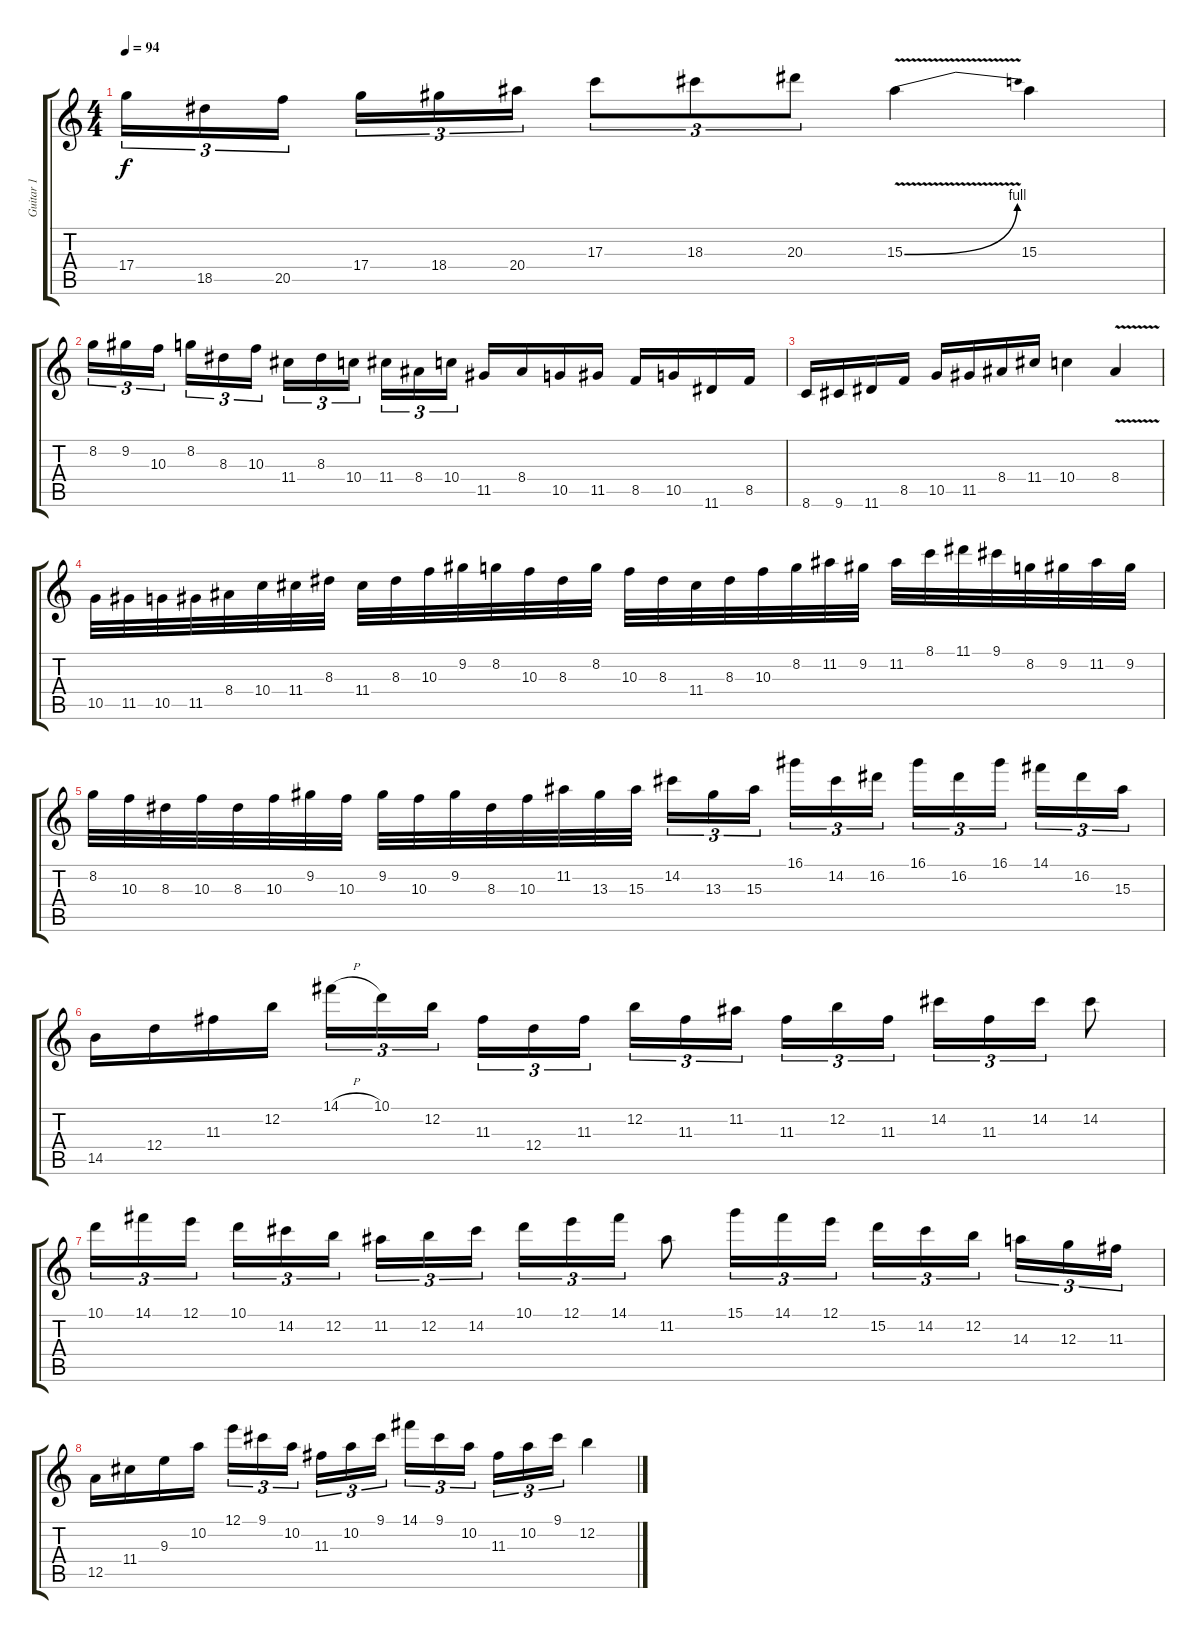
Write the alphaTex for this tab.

\track ("Guitar 1" "Guitar 1") {instrument distortionguitar}
\staff {score tabs}
\tuning (E4 B3 G3 D3 A2 E2) {hide}
\ts (4 4)
\tempo 94
\clef g2
\ks c
17.4.16{tu (3 2) dy f} 18.5.16{tu (3 2)} 20.5.16{tu (3 2)} 17.4.16{tu (3 2)} 18.4.16{tu (3 2)} 20.4.16{tu (3 2)} 17.3.8{tu (3 2)} 18.3.8{tu (3 2)} 20.3.8{tu (3 2)} 15.3{be (bend 0 0 60 4) v}.4 15.3.4 |
8.2.16{tu (3 2)} 9.2.16{tu (3 2)} 10.3.16{tu (3 2)} 8.2.16{tu (3 2)} 8.3.16{tu (3 2)} 10.3.16{tu (3 2)} 11.4.16{tu (3 2)} 8.3.16{tu (3 2)} 10.4.16{tu (3 2)} 11.4.16{tu (3 2)} 8.4.16{tu (3 2)} 10.4.16{tu (3 2)} 11.5.16 8.4.16 10.5.16 11.5.16 8.5.16 10.5.16 11.6.16 8.5.16 |
8.6.16 9.6.16 11.6.16 8.5.16 10.5.16 11.5.16 8.4.16 11.4.16 10.4.4 8.4{v}.4 |
10.5.32 11.5.32 10.5.32 11.5.32 8.4.32 10.4.32 11.4.32 8.3.32 11.4.32 8.3.32 10.3.32 9.2.32 8.2.32 10.3.32 8.3.32 8.2.32 10.3.32 8.3.32 11.4.32 8.3.32 10.3.32 8.2.32 11.2.32 9.2.32 11.2.32 8.1.32 11.1.32 9.1.32 8.2.32 9.2.32 11.2.32 9.2.32 |
8.2.32 10.3.32 8.3.32 10.3.32 8.3.32 10.3.32 9.2.32 10.3.32 9.2.32 10.3.32 9.2.32 8.3.32 10.3.32 11.2.32 13.3.32 15.3.32 14.2.16{tu (3 2)} 13.3.16{tu (3 2)} 15.3.16{tu (3 2)} 16.1.16{tu (3 2)} 14.2.16{tu (3 2)} 16.2.16{tu (3 2)} 16.1.16{tu (3 2)} 16.2.16{tu (3 2)} 16.1.16{tu (3 2)} 14.1.16{tu (3 2)} 16.2.16{tu (3 2)} 15.3.16{tu (3 2)} |
14.5.16 12.4.16 11.3.16 12.2.16 14.1{h}.16{tu (3 2)} 10.1.16{tu (3 2)} 12.2.16{tu (3 2)} 11.3.16{tu (3 2)} 12.4.16{tu (3 2)} 11.3.16{tu (3 2)} 12.2.16{tu (3 2)} 11.3.16{tu (3 2)} 11.2.16{tu (3 2)} 11.3.16{tu (3 2)} 12.2.16{tu (3 2)} 11.3.16{tu (3 2)} 14.2.16{tu (3 2)} 11.3.16{tu (3 2)} 14.2.16{tu (3 2)} 14.2.8 |
10.1.16{tu (3 2)} 14.1.16{tu (3 2)} 12.1.16{tu (3 2)} 10.1.16{tu (3 2)} 14.2.16{tu (3 2)} 12.2.16{tu (3 2)} 11.2.16{tu (3 2)} 12.2.16{tu (3 2)} 14.2.16{tu (3 2)} 10.1.16{tu (3 2)} 12.1.16{tu (3 2)} 14.1.16{tu (3 2)} 11.2.8 15.1.16{tu (3 2)} 14.1.16{tu (3 2)} 12.1.16{tu (3 2)} 15.2.16{tu (3 2)} 14.2.16{tu (3 2)} 12.2.16{tu (3 2)} 14.3.16{tu (3 2)} 12.3.16{tu (3 2)} 11.3.16{tu (3 2)} |
12.5.16 11.4.16 9.3.16 10.2.16 12.1.16{tu (3 2)} 9.1.16{tu (3 2)} 10.2.16{tu (3 2)} 11.3.16{tu (3 2)} 10.2.16{tu (3 2)} 9.1.16{tu (3 2)} 14.1.16{tu (3 2)} 9.1.16{tu (3 2)} 10.2.16{tu (3 2)} 11.3.16{tu (3 2)} 10.2.16{tu (3 2)} 9.1.16{tu (3 2)} 12.2.4
